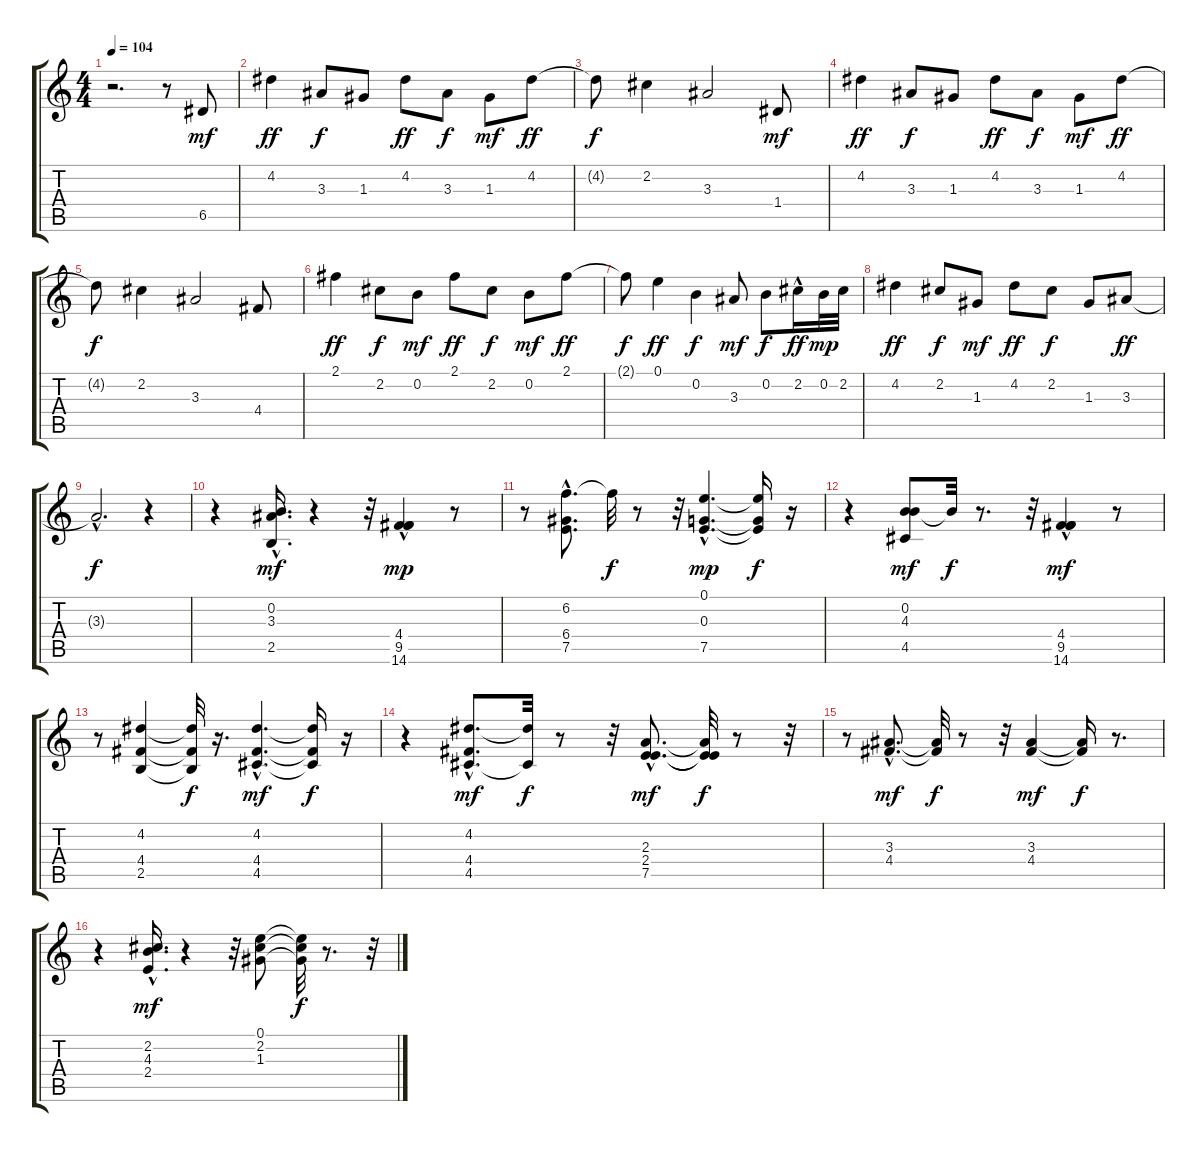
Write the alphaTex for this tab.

\track "" {instrument acousticguitarnylon}
\staff {score tabs}
\tuning (E4 B3 G3 D3 A2 E2) {hide}
\ts (4 4)
\tempo 104
\clef g2
\ks c
r.2{d dy mf instrument acousticguitarnylon} r.8 6.5.8{balance 12} |
4.2.4{dy ff} 3.3.8{dy f} 1.3.8 4.2.8{dy ff} 3.3.8{dy f} 1.3.8{dy mf} 4.2.8{dy ff} |
4.2{t}.8{dy f} 2.2.4 3.3.2 1.4.8{dy mf} |
4.2.4{dy ff} 3.3.8{dy f} 1.3.8 4.2.8{dy ff} 3.3.8{dy f} 1.3.8{dy mf} 4.2.8{dy ff} |
4.2{t}.8{dy f} 2.2.4 3.3.2 4.4.8 |
2.1.4{dy ff} 2.2.8{dy f} 0.2.8{dy mf} 2.1.8{dy ff} 2.2.8{dy f} 0.2.8{dy mf} 2.1.8{dy ff} |
2.1{t}.8{dy f} 0.1.4{dy ff} 0.2.4{dy f} 3.3.8{dy mf} 0.2.8{dy f} 2.2{hac}.16{dy ff} 0.2.32{dy mp} 2.2.32 |
4.2.4{dy ff} 2.2.8{dy f} 1.3.8{dy mf} 4.2.8{dy ff} 2.2.8{dy f} 1.3.8 3.3.8{dy ff} |
3.3{hac t}.2{d dy f} r.4 |
r.4 (0.2{hac} 3.3{hac} 2.5{hac}).16{d dy mf} r.4 r.32 (4.4{hac} 9.5 14.6).4{dy mp} r.8 |
r.8 (6.2{hac} 6.4{hac} 7.5{hac}).8{d} 6.2{t}.32{dy f} r.8 r.32 (0.1{hac} 0.3{hac} 7.5{hac}).4{d dy mp} (0.1{t} 0.3{t} 7.5{t}).16{dy f} r.16 |
r.4 (0.2 4.3 4.5).8{dy mf} 0.2{t}.32{dy f} r.8{d} r.32 (4.4{hac} 9.5 14.6).4{dy mf} r.8 |
r.8 (4.2 4.4 2.5).4 (4.2{t} 4.4{t} 2.5{t}).32{dy f} r.16{d} (4.2{hac} 4.4{hac} 4.5{hac}).4{d dy mf} (4.2{t} 4.4{t} 4.5{t}).16{dy f} r.16 |
r.4 (4.2{hac} 4.4{hac} 4.5{hac}).8{d dy mf} (4.2{t} 4.5{t}).32{dy f} r.8 r.32 (2.3{hac} 2.4{hac} 7.5{hac}).8{d dy mf} (2.3{t} 2.4{t} 7.5{t}).32{dy f} r.8 r.32 |
r.8 (3.3{hac} 4.4{hac}).8{d dy mf} (3.3{t} 4.4{t}).32{dy f} r.8 r.32 (3.3 4.4).4{dy mf} (3.3{t} 4.4{t}).16{dy f} r.8{d} |
r.4 (2.2{hac} 4.3{hac} 2.4{hac}).16{d dy mf} r.4 r.32 (0.1 2.2 1.3).8 (0.1{t} 2.2{t} 1.3{t}).32{dy f} r.8{d} r.32
